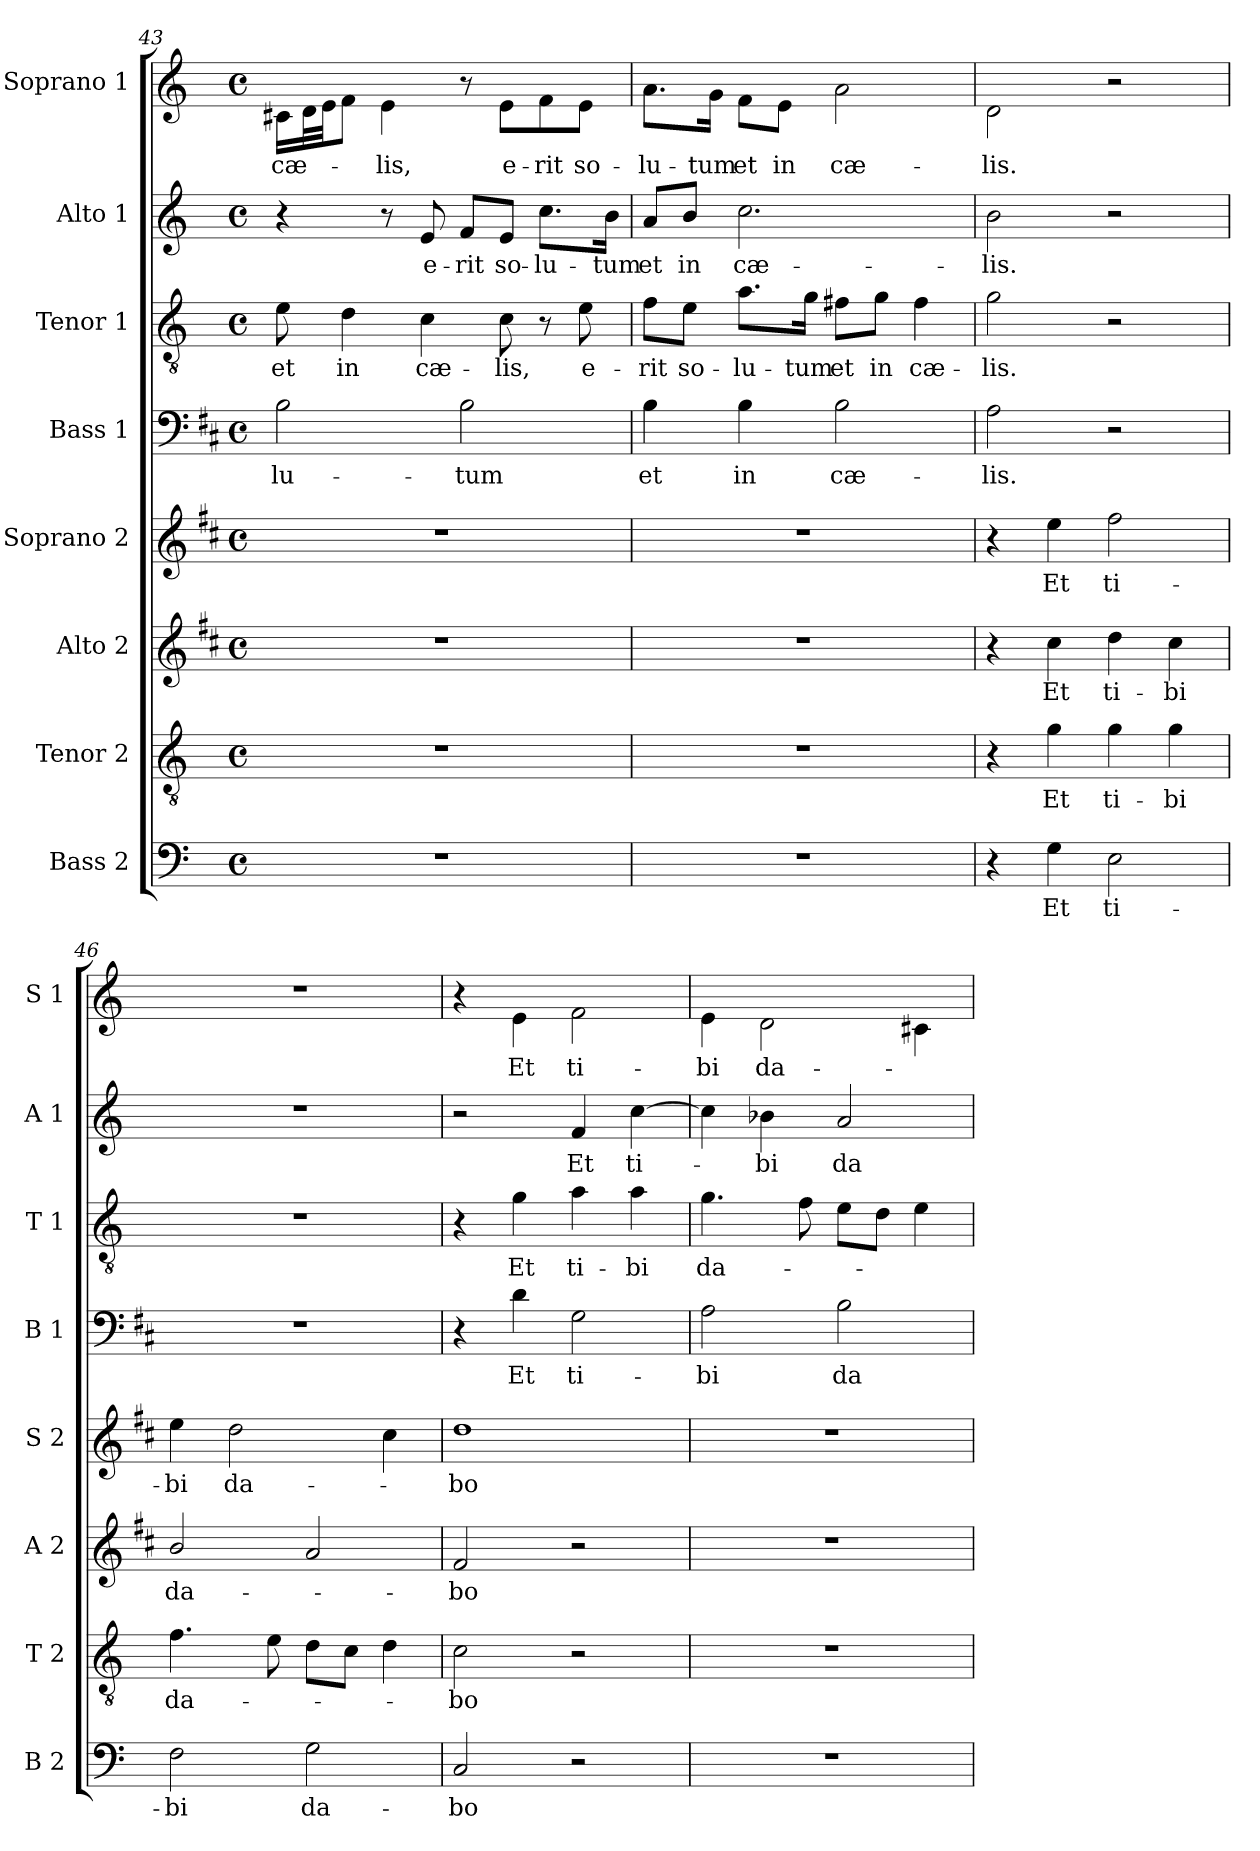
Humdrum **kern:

**kern	**text	**kern	**text	**kern	**text	**kern	**text	**kern	**text	**kern	**text	**kern	**text	**kern	**text
*part8	*part8	*part7	*part7	*part6	*part6	*part5	*part5	*part4	*part4	*part3	*part3	*part2	*part2	*part1	*part1
*staff8	*staff8	*staff7	*staff7	*staff6	*staff6	*staff5	*staff5	*staff4	*staff4	*staff3	*staff3	*staff2	*staff2	*staff1	*staff1
*I"Bass 2	*	*I"Tenor 2	*	*I"Alto 2	*	*I"Soprano 2	*	*I"Bass 1	*	*I"Tenor 1	*	*I"Alto 1	*	*I"Soprano 1	*
*I'B 2	*	*I'T 2	*	*I'A 2	*	*I'S 2	*	*I'B 1	*	*I'T 1	*	*I'A 1	*	*I'S 1	*
!!LO:PB:g=z
*clefF4	*	*clefGv2	*	*clefG2	*	*clefG2	*	*clefF4	*	*clefGv2	*	*clefG2	*	*clefG2	*
*	*	*	*	*ITrd1c2	*	*ITrd1c2	*	*ITrd1c2	*	*	*	*	*	*ITrd-7c-12	*
*k[]	*	*k[]	*	*k[]	*	*k[]	*	*k[]	*	*k[]	*	*k[]	*	*k[]	*
*C:	*	*C:	*	*C:	*	*C:	*	*C:	*	*C:	*	*C:	*	*C:	*
*M4/4	*	*M4/4	*	*M4/4	*	*M4/4	*	*M4/4	*	*M4/4	*	*M4/4	*	*M4/4	*
*met(c)	*	*met(c)	*	*met(c)	*	*met(c)	*	*met(c)	*	*met(c)	*	*met(c)	*	*met(c)	*
=43	=43	=43	=43	=43	=43	=43	=43	=43	=43	=43	=43	=43	=43	=43	=43
!	!	!	!	!	!	!	!	!	!LO:LY:b	!	!LO:LY:b	!	!	!	!LO:LY:b
1r	.	1r	.	1r	.	1r	.	2A\	-lu-	8e\	et	4r	.	16cc#X\LL	cæ-
.	.	.	.	.	.	.	.	.	.	.	.	.	.	32dd\L	.
.	.	.	.	.	.	.	.	.	.	.	.	.	.	32ee\JJ	.
!	!	!	!	!	!	!	!	!	!	!	!LO:LY:b	!	!	!	!
.	.	.	.	.	.	.	.	.	.	4d\	in	.	.	8ff\J	.
!	!	!	!	!	!	!	!	!	!	!	!	!	!	!	!LO:LY:b
.	.	.	.	.	.	.	.	.	.	.	.	8r	.	4ee\	-lis,
!	!	!	!	!	!	!	!	!	!	!	!LO:LY:b	!	!LO:LY:b	!	!
.	.	.	.	.	.	.	.	.	.	4c\	cæ-	8e/	e-	.	.
!	!	!	!	!	!	!	!	!	!LO:LY:b	!	!	!	!LO:LY:b	!	!
.	.	.	.	.	.	.	.	2A\	-tum	.	.	8f/L	-rit	8r	.
!	!	!	!	!	!	!	!	!	!	!	!LO:LY:b	!	!LO:LY:b	!	!LO:LY:b
.	.	.	.	.	.	.	.	.	.	8c\	-lis,	8e/J	so-	8ee\L	e-
!	!	!	!	!	!	!	!	!	!	!	!	!	!LO:LY:b	!	!LO:LY:b
.	.	.	.	.	.	.	.	.	.	8r	.	8.cc\L	-lu-	8ff\	-rit
!	!	!	!	!	!	!	!	!	!	!	!LO:LY:b	!	!	!	!LO:LY:b
.	.	.	.	.	.	.	.	.	.	8e\	e-	.	.	8ee\J	so-
!	!	!	!	!	!	!	!	!	!	!	!	!	!LO:LY:b	!	!
.	.	.	.	.	.	.	.	.	.	.	.	16b\Jk	-tum	.	.
=44	=44	=44	=44	=44	=44	=44	=44	=44	=44	=44	=44	=44	=44	=44	=44
!	!	!	!	!	!	!	!	!	!LO:LY:b	!	!LO:LY:b	!	!LO:LY:b	!	!LO:LY:b
1r	.	1r	.	1r	.	1r	.	4A\	et	8f\L	-rit	8a/L	et	8.aa\L	-lu-
!	!	!	!	!	!	!	!	!	!	!	!LO:LY:b	!	!LO:LY:b	!	!
.	.	.	.	.	.	.	.	.	.	8e\J	so-	8b/J	in	.	.
!	!	!	!	!	!	!	!	!	!	!	!	!	!	!	!LO:LY:b
.	.	.	.	.	.	.	.	.	.	.	.	.	.	16gg\Jk	-tum
!	!	!	!	!	!	!	!	!	!LO:LY:b	!	!LO:LY:b	!	!LO:LY:b	!	!LO:LY:b
.	.	.	.	.	.	.	.	4A\	in	8.a\L	-lu-	2.cc\	cæ-	8ff\L	et
!	!	!	!	!	!	!	!	!	!	!	!	!	!	!	!LO:LY:b
.	.	.	.	.	.	.	.	.	.	.	.	.	.	8ee\J	in
!	!	!	!	!	!	!	!	!	!	!	!LO:LY:b	!	!	!	!
.	.	.	.	.	.	.	.	.	.	16g\Jk	-tum	.	.	.	.
!	!	!	!	!	!	!	!	!	!LO:LY:b	!	!LO:LY:b	!	!	!	!LO:LY:b
.	.	.	.	.	.	.	.	2A\	cæ-	8f#X\L	et	.	.	2aa\	cæ-
!	!	!	!	!	!	!	!	!	!	!	!LO:LY:b	!	!	!	!
.	.	.	.	.	.	.	.	.	.	8g\J	in	.	.	.	.
!	!	!	!	!	!	!	!	!	!	!	!LO:LY:b	!	!	!	!
.	.	.	.	.	.	.	.	.	.	4f#\	cæ-	.	.	.	.
=45	=45	=45	=45	=45	=45	=45	=45	=45	=45	=45	=45	=45	=45	=45	=45
!	!	!	!	!	!	!	!	!	!LO:LY:b	!	!LO:LY:b	!	!LO:LY:b	!	!LO:LY:b
4r	.	4r	.	4r	.	4r	.	2G\	-lis.	2g\	-lis.	2b\	-lis.	2dd\	-lis.
!	!LO:LY:b	!	!LO:LY:b	!	!LO:LY:b	!	!LO:LY:b	!	!	!	!	!	!	!	!
4G\	Et	4g\	Et	4b\	Et	4dd\	Et	.	.	.	.	.	.	.	.
!	!LO:LY:b	!	!LO:LY:b	!	!LO:LY:b	!	!LO:LY:b	!	!	!	!	!	!	!	!
2E\	ti-	4g\	ti-	4cc\	ti-	2ee\	ti-	2r	.	2r	.	2r	.	2r	.
!	!	!	!LO:LY:b	!	!LO:LY:b	!	!	!	!	!	!	!	!	!	!
.	.	4g\	-bi	4b\	-bi	.	.	.	.	.	.	.	.	.	.
=46	=46	=46	=46	=46	=46	=46	=46	=46	=46	=46	=46	=46	=46	=46	=46
!	!LO:LY:b	!	!LO:LY:b	!	!LO:LY:b	!	!LO:LY:b	!	!	!	!	!	!	!	!
2F\	-bi	4.f\	da-	2a/	da-	4dd\	-bi	1r	.	1r	.	1r	.	1r	.
!	!	!	!	!	!	!	!LO:LY:b	!	!	!	!	!	!	!	!
.	.	.	.	.	.	2cc\	da-	.	.	.	.	.	.	.	.
.	.	8e\	.	.	.	.	.	.	.	.	.	.	.	.	.
!	!LO:LY:b	!	!	!	!	!	!	!	!	!	!	!	!	!	!
2G\	da-	8d\L	.	2g/	.	.	.	.	.	.	.	.	.	.	.
.	.	8c\J	.	.	.	.	.	.	.	.	.	.	.	.	.
.	.	4d\	.	.	.	4b\	.	.	.	.	.	.	.	.	.
=47	=47	=47	=47	=47	=47	=47	=47	=47	=47	=47	=47	=47	=47	=47	=47
!	!LO:LY:b	!	!LO:LY:b	!	!LO:LY:b	!	!LO:LY:b	!	!	!	!	!	!	!	!
2C/	-bo	2c\	-bo	2e/	-bo	1cc	-bo	4r	.	4r	.	2r	.	4r	.
!	!	!	!	!	!	!	!	!	!LO:LY:b	!	!LO:LY:b	!	!	!	!LO:LY:b
.	.	.	.	.	.	.	.	4c\	Et	4g\	Et	.	.	4ee\	Et
!	!	!	!	!	!	!	!	!	!LO:LY:b	!	!LO:LY:b	!	!LO:LY:b	!	!LO:LY:b
2r	.	2r	.	2r	.	.	.	2F\	ti-	4a\	ti-	4f/	Et	2ff\	ti-
!	!	!	!	!	!	!	!	!	!	!	!LO:LY:b	!	!LO:LY:b	!	!
.	.	.	.	.	.	.	.	.	.	4a\	-bi	[4cc\	ti-	.	.
=48	=48	=48	=48	=48	=48	=48	=48	=48	=48	=48	=48	=48	=48	=48	=48
!	!	!	!	!	!	!	!	!	!LO:LY:b	!	!LO:LY:b	!	!	!	!LO:LY:b
1r	.	1r	.	1r	.	1r	.	2G\	-bi	4.g\	da-	4cc\]	.	4ee\	-bi
!	!	!	!	!	!	!	!	!	!	!	!	!	!LO:LY:b	!	!LO:LY:b
.	.	.	.	.	.	.	.	.	.	.	.	4b-X\	-bi	2dd\	da-
.	.	.	.	.	.	.	.	.	.	8f\	.	.	.	.	.
!	!	!	!	!	!	!	!	!	!LO:LY:b	!	!	!	!LO:LY:b	!	!
.	.	.	.	.	.	.	.	2A\	da-	8e\L	.	2a/	da-	.	.
.	.	.	.	.	.	.	.	.	.	8d\J	.	.	.	.	.
.	.	.	.	.	.	.	.	.	.	4e\	.	.	.	4cc#X\	.
=	=	=	=	=	=	=	=	=	=	=	=	=	=	=	=
*-	*-	*-	*-	*-	*-	*-	*-	*-	*-	*-	*-	*-	*-	*-	*-
